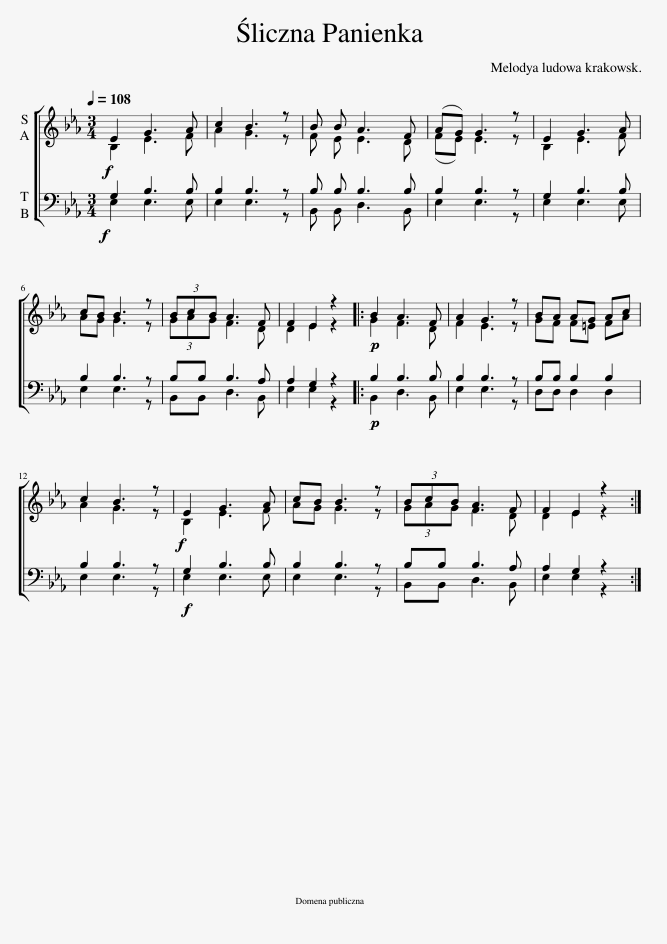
X:1
%%score [ ( 1 2 ) ( 3 4 ) ]
L:1/8
Q:1/4=108
M:3/4
I:linebreak $
K:Eb
V:1 treble
V:2 treble
V:3 bass
V:4 bass
V:1
 E2 G3 A | c2 B3 z | B B A3 F | (AG) G3 z | E2 G3 A |$ %5
 cB B3 z | (3BcB A3 F | F2 E2 z2 |:!p! B2 A3 F | A2 G3 z | %10
 BA AG Ac |$ c2 B3 z |!f! E2 G3 A | cB B3 z | (3BcB A3 F | %15
 F2 E2 z2 :| %16
V:2
 B,2 E3 F | A2 G3 z | F E E3 D | (FE) E3 z | B,2 E3 F |$ %5
 AG G3 z | (3GAG F3 D | D2 E2 z2 |: G2 F3 D | F2 E3 z | %10
 GF F=E FA |$ A2 G3 z | B,2 E3 F | AG G3 z | (3GAG F3 D | %15
 D2 E2 z2 :| %16
V:3
!f!!f! G,2 B,3 B, | B,2 B,3 z | B, B, B,3 B, | B,2 B,3 z | G,2 B,3 B, |$ %5
 B,2 B,3 z | B,B, B,3 A, | A,2 G,2 z2 |:!p! B,2 B,3 B, | B,2 B,3 z | %10
 B,B, B,2 B,2 |$ B,2 B,3 z |!f! G,2 B,3 B, | B,2 B,3 z | B,B, B,3 A, | %15
 A,2 G,2 z2 :| %16
V:4
 E,2 E,3 E, | E,2 E,3 z | B,, B,, D,3 B,, | E,2 E,3 z | E,2 E,3 E, |$ %5
 E,2 E,3 z | B,,B,, D,3 B,, | E,2 E,2 z2 |: B,,2 D,3 B,, | E,2 E,3 z | %10
 D,D, D,2 D,2 |$ E,2 E,3 z | E,2 E,3 E, | E,2 E,3 z | B,,B,, D,3 B,, | %15
 E,2 E,2 z2 :| %16
